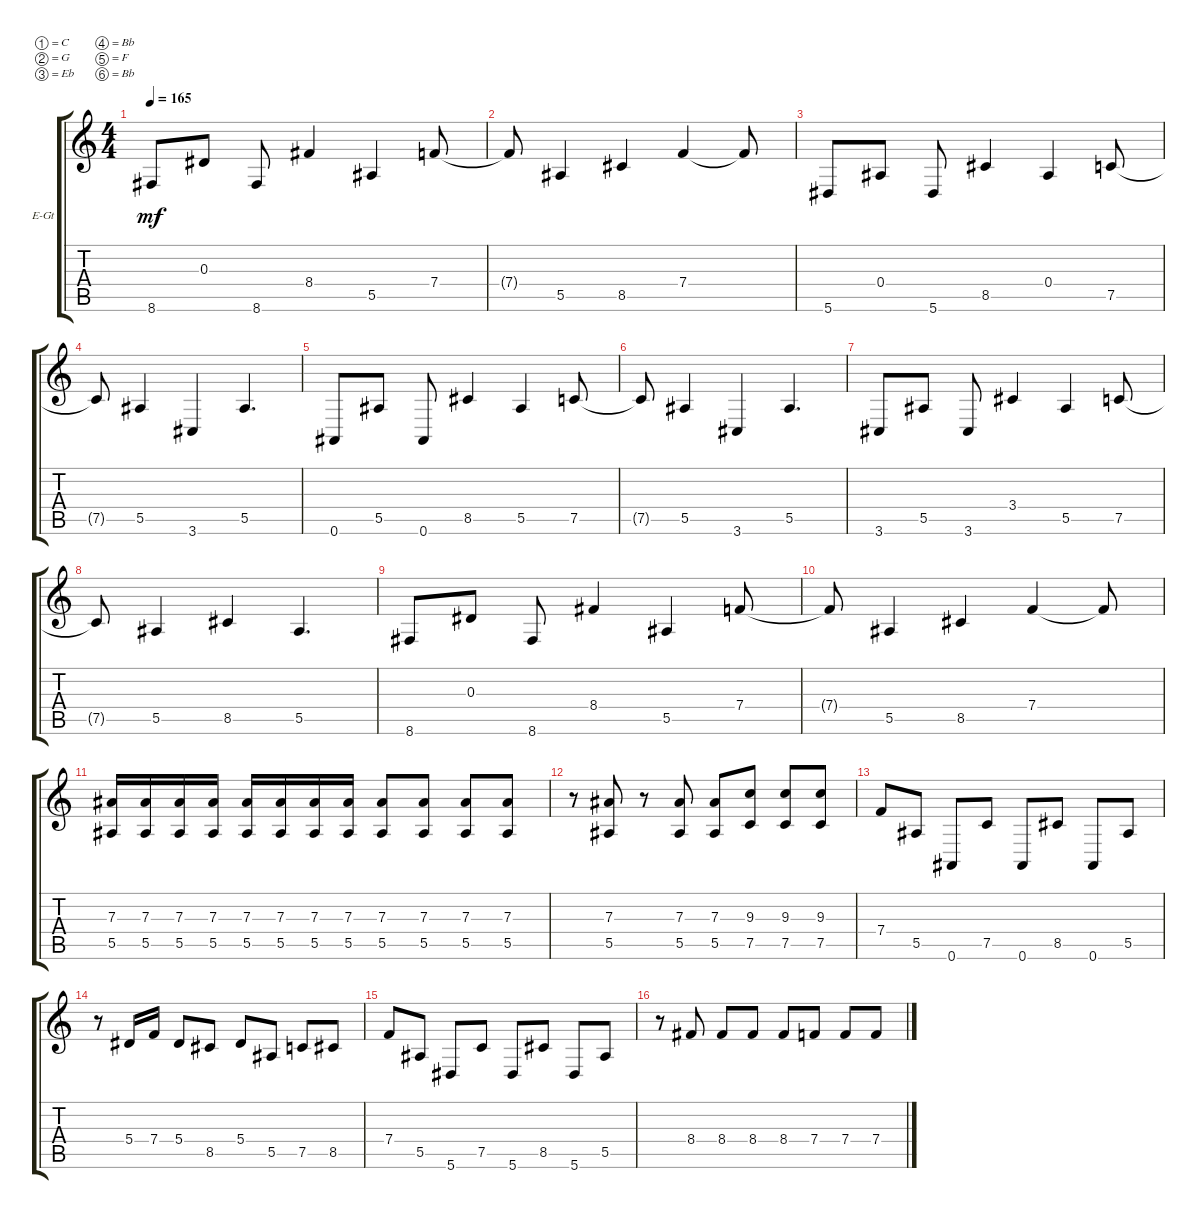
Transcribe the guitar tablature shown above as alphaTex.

\bracketExtendMode groupsimilarinstruments
\firstSystemTrackNameOrientation horizontal
\otherSystemsTrackNameOrientation horizontal
\track ("Electric Guitar 1" "E-Gt") {instrument distortionguitar}
\staff {score tabs}
\tuning (C4 G3 Eb3 Bb2 F2 Bb1)
\ts (4 4)
\tempo 165
\clef g2
\ks c
8.6.8{dy mf} 0.3.8 8.6.8 8.4.4 5.5.4 7.4.8 |
7.4{t}.8 5.5.4 8.5.4 7.4.4 7.4{t}.8 |
5.6.8 0.4.8 5.6.8 8.5.4 0.4.4 7.5.8 |
7.5{t}.8 5.5.4 3.6.4 5.5.4{d} |
0.6.8 5.5.8 0.6.8 8.5.4 5.5.4 7.5.8 |
7.5{t}.8 5.5.4 3.6.4 5.5.4{d} |
3.6.8 5.5.8 3.6.8 3.4.4 5.5.4 7.5.8 |
7.5{t}.8 5.5.4 8.5.4 5.5.4{d} |
8.6.8 0.3.8 8.6.8 8.4.4 5.5.4 7.4.8 |
7.4{t}.8 5.5.4 8.5.4 7.4.4 7.4{t}.8 |
(5.5 7.3).16 (5.5 7.3).16 (5.5 7.3).16 (5.5 7.3).16 (5.5 7.3).16 (5.5 7.3).16 (5.5 7.3).16 (5.5 7.3).16 (5.5 7.3).8 (5.5 7.3).8 (5.5 7.3).8 (5.5 7.3).8 |
r.8 (5.5 7.3).8 r.8 (5.5 7.3).8 (5.5 7.3).8 (7.5 9.3).8 (7.5 9.3).8 (7.5 9.3).8 |
7.4.8 5.5.8 0.6.8 7.5.8 0.6.8 8.5.8 0.6.8 5.5.8 |
r.8 5.4.16 7.4.16 5.4.8 8.5.8 5.4.8 5.5.8 7.5.8 8.5.8 |
7.4.8 5.5.8 5.6.8 7.5.8 5.6.8 8.5.8 5.6.8 5.5.8 |
r.8 8.4.8 8.4.8 8.4.8 8.4.8 7.4.8 7.4.8 7.4.8
